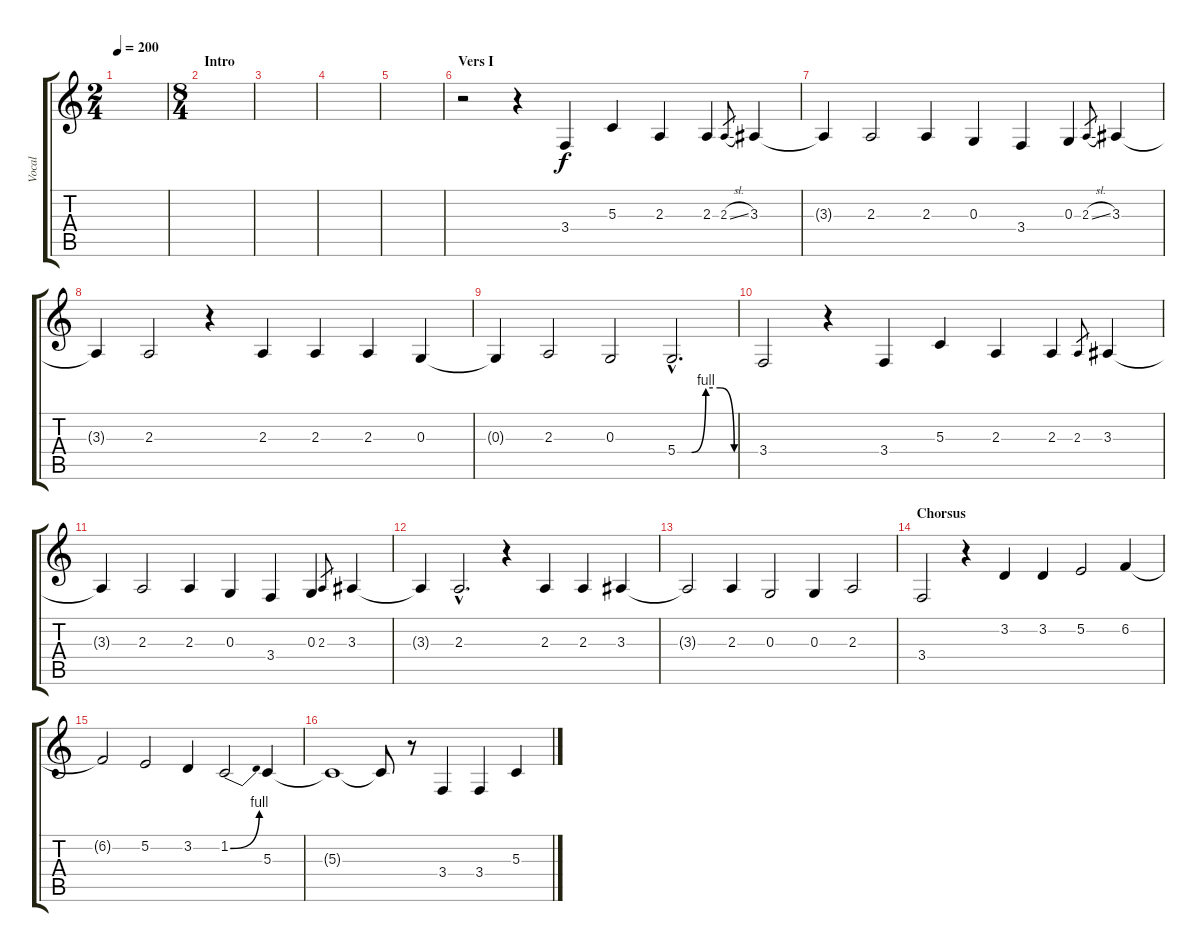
\track ("Vocal" "Vocal") {instrument oboe}
\staff {score tabs}
\tuning (E4 B3 G3 D3 A2 E2) {hide}
\ts (2 4)
\tempo 200
\clef g2
\ks c
|
\ts (8 4)
\section ("" "Intro")
|
|
|
|
\section ("" "Vers I")
r.2 r.4 3.4.4 5.3.4 2.3.4 2.3.4 2.3{sl}.8{gr} 3.3.4 |
3.3{t}.4 2.3.2 2.3.4 0.3.4 3.4.4 0.3.4 2.3{sl}.8{gr} 3.3.4 |
3.3{t}.4 2.3.2 r.4 2.3.4 2.3.4 2.3.4 0.3.4 |
0.3{t}.4 2.3.2 0.3.2 5.4{be (custom 0 0 15 0 30 4 45 4 60 0) hac}.2{d} |
3.4.2 r.4 3.4.4 5.3.4 2.3.4 2.3.4 2.3.8{gr} 3.3.4 |
3.3{t}.4 2.3.2 2.3.4 0.3.4 3.4.4 0.3.4 2.3.8{gr} 3.3.4 |
3.3{t}.4 2.3{hac}.2{d} r.4 2.3.4 2.3.4 3.3.4 |
3.3{t}.2 2.3.4 0.3.2 0.3.4 2.3.2 |
\section ("" "Chorsus")
3.4.2 r.4 3.2.4 3.2.4 5.2.2 6.2.4 |
6.2{t}.2 5.2.2 3.2.4 1.2{be (bend 0 0 60 4)}.2 5.3.4 |
5.3{t}.1 5.3{t}.8 r.8 3.4.4 3.4.4 5.3.4
